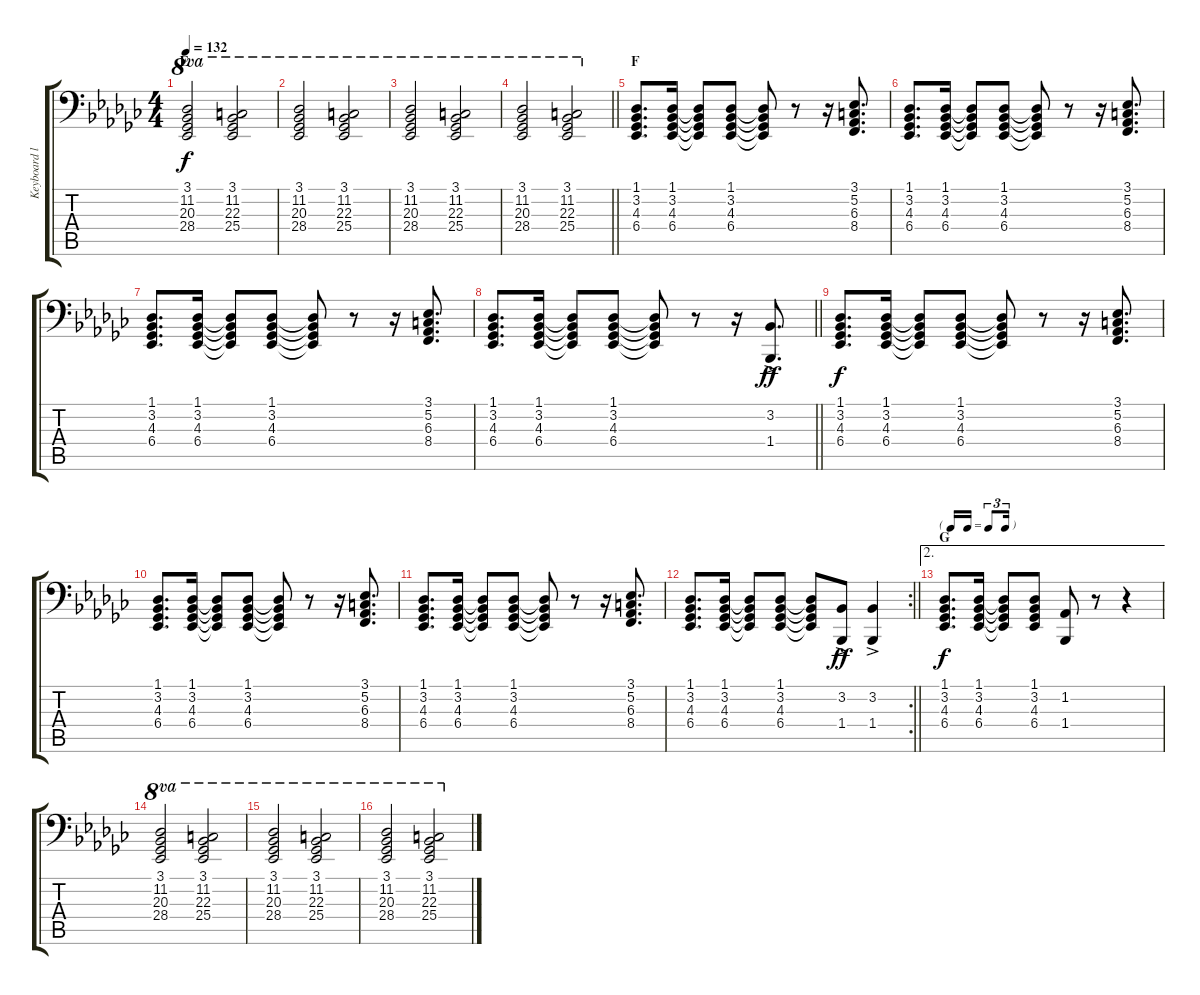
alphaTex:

\track ("Keyboard left hand" "Keyboard l") {instrument electricgrandpiano}
\staff {score tabs}
\tuning (C3 G2 D2 A1 E1 B0) {hide}
\ts (4 4)
\section ("" "E")
\tempo 132
\clef f4
\ks gb
(3.1 11.2 20.3 28.4).2{ot 8va dy f} (3.1 11.2 22.3 25.4).2{ot 8va} |
(3.1 11.2 20.3 28.4).2{ot 8va} (3.1 11.2 22.3 25.4).2{ot 8va} |
(3.1 11.2 20.3 28.4).2{ot 8va} (3.1 11.2 22.3 25.4).2{ot 8va} |
\barLineRight lightlight
(3.1 11.2 20.3 28.4).2{ot 8va} (3.1 11.2 22.3 25.4).2{ot 8va} |
\section ("" "F")
(1.1 3.2 4.3 6.4).8{d} (1.1 3.2 4.3 6.4).16 (1.1{t} 3.2{t} 4.3{t} 6.4{t}).8 (1.1 3.2 4.3 6.4).8 (1.1{t} 3.2{t} 4.3{t} 6.4{t}).8 r.8 r.16 (3.1 5.2 6.3 8.4).8{d} |
(1.1 3.2 4.3 6.4).8{d} (1.1 3.2 4.3 6.4).16 (1.1{t} 3.2{t} 4.3{t} 6.4{t}).8 (1.1 3.2 4.3 6.4).8 (1.1{t} 3.2{t} 4.3{t} 6.4{t}).8 r.8 r.16 (3.1 5.2 6.3 8.4).8{d} |
(1.1 3.2 4.3 6.4).8{d} (1.1 3.2 4.3 6.4).16 (1.1{t} 3.2{t} 4.3{t} 6.4{t}).8 (1.1 3.2 4.3 6.4).8 (1.1{t} 3.2{t} 4.3{t} 6.4{t}).8 r.8 r.16 (3.1 5.2 6.3 8.4).8{d} |
\barLineRight lightlight
(1.1 3.2 4.3 6.4).8{d} (1.1 3.2 4.3 6.4).16 (1.1{t} 3.2{t} 4.3{t} 6.4{t}).8 (1.1 3.2 4.3 6.4).8 (1.1{t} 3.2{t} 4.3{t} 6.4{t}).8 r.8 r.16 (3.2{ac} 1.4{ac}).8{d dy ff} |
(1.1 3.2 4.3 6.4).8{d dy f} (1.1 3.2 4.3 6.4).16 (1.1{t} 3.2{t} 4.3{t} 6.4{t}).8 (1.1 3.2 4.3 6.4).8 (1.1{t} 3.2{t} 4.3{t} 6.4{t}).8 r.8 r.16 (3.1 5.2 6.3 8.4).8{d} |
(1.1 3.2 4.3 6.4).8{d} (1.1 3.2 4.3 6.4).16 (1.1{t} 3.2{t} 4.3{t} 6.4{t}).8 (1.1 3.2 4.3 6.4).8 (1.1{t} 3.2{t} 4.3{t} 6.4{t}).8 r.8 r.16 (3.1 5.2 6.3 8.4).8{d} |
(1.1 3.2 4.3 6.4).8{d} (1.1 3.2 4.3 6.4).16 (1.1{t} 3.2{t} 4.3{t} 6.4{t}).8 (1.1 3.2 4.3 6.4).8 (1.1{t} 3.2{t} 4.3{t} 6.4{t}).8 r.8 r.16 (3.1 5.2 6.3 8.4).8{d} |
\rc 2
\barLineRight lightlight
(1.1 3.2 4.3 6.4).8{d} (1.1 3.2 4.3 6.4).16 (1.1{t} 3.2{t} 4.3{t} 6.4{t}).8 (1.1 3.2 4.3 6.4).8 (1.1{t} 3.2{t} 4.3{t} 6.4{t}).8 (3.2{ac} 1.4{ac}).8{dy ff} (3.2{ac} 1.4{ac}).4 |
\ae 2
\tf triplet16th
\section ("" "G")
(1.1 3.2 4.3 6.4).8{d dy f} (1.1 3.2 4.3 6.4).16 (1.1{t} 3.2{t} 4.3{t} 6.4{t}).8 (1.1 3.2 4.3 6.4).8 (1.2 1.4).8 r.8 r.4 |
(3.1 11.2 20.3 28.4).2{ot 8va} (3.1 11.2 22.3 25.4).2{ot 8va} |
(3.1 11.2 20.3 28.4).2{ot 8va} (3.1 11.2 22.3 25.4).2{ot 8va} |
(3.1 11.2 20.3 28.4).2{ot 8va} (3.1 11.2 22.3 25.4).2{ot 8va}
